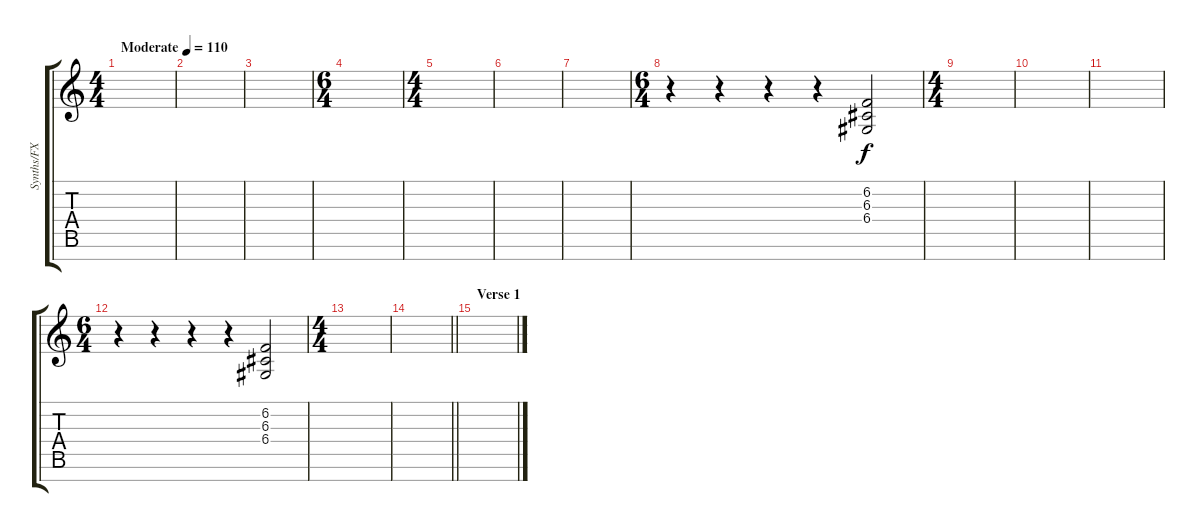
\track ("Synths/FX" "Synths/FX") {instrument acousticgrandpiano}
\staff {score tabs}
\tuning (E4 B3 G3 D3 A2 E2 B1) {hide}
\ts (4 4)
\tempo (110 "Moderate")
\clef g2
\ks c
|
|
|
\ts (6 4)
|
\ts (4 4)
|
|
|
\ts (6 4)
r.4{instrument reversecymbal} r.4 r.4 r.4 (6.2 6.3 6.4).2 |
\ts (4 4)
|
|
|
\ts (6 4)
r.4{instrument reversecymbal} r.4 r.4 r.4 (6.2 6.3 6.4).2 |
\ts (4 4)
|
\barLineRight lightlight
|
\section ("" "Verse 1")
